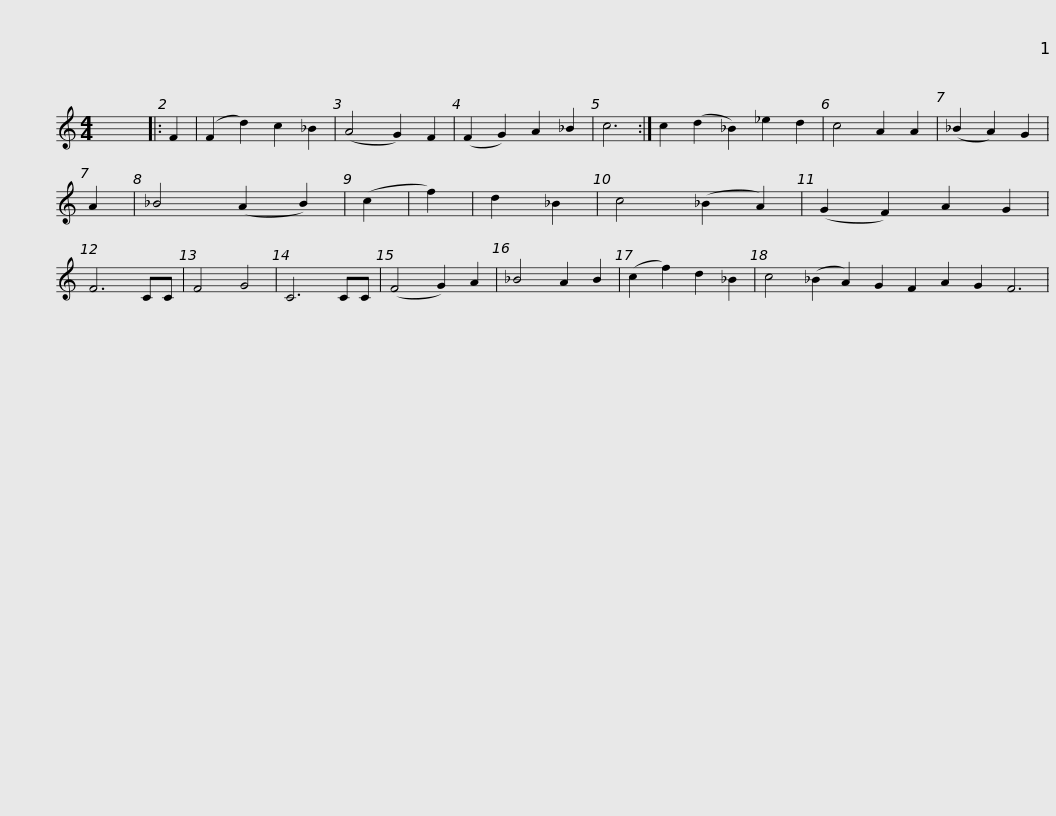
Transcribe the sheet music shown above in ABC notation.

X:1
L:1/8
M:4/4
I:linebreak $
K:C
V:1 treble
V:1
 x8 |: F2 | (F2 d2) c2 _B2 | (A4 G2) F2 | (F2 G2) A2 _B2 | %5
 c6 :| c2 (d2 _B2) _e2 d2 | c4 A2 A2 | (_B2 A2) G2 | A2 | %10
 _B4 (A2 B2) | (c2 | f2) |$ d2 _B2 | c4 (_B2 A2) | %15
 (G2 F2) A2 G2 | F6 CC | F4 G4 | C6 CC | (F4 G2) A2 | %20
 _B4 A2 B2 | (c2 f2) d2 _B2 |$ c4 (_B2 A2) G2 F2 A2 G2 F6 | %23
